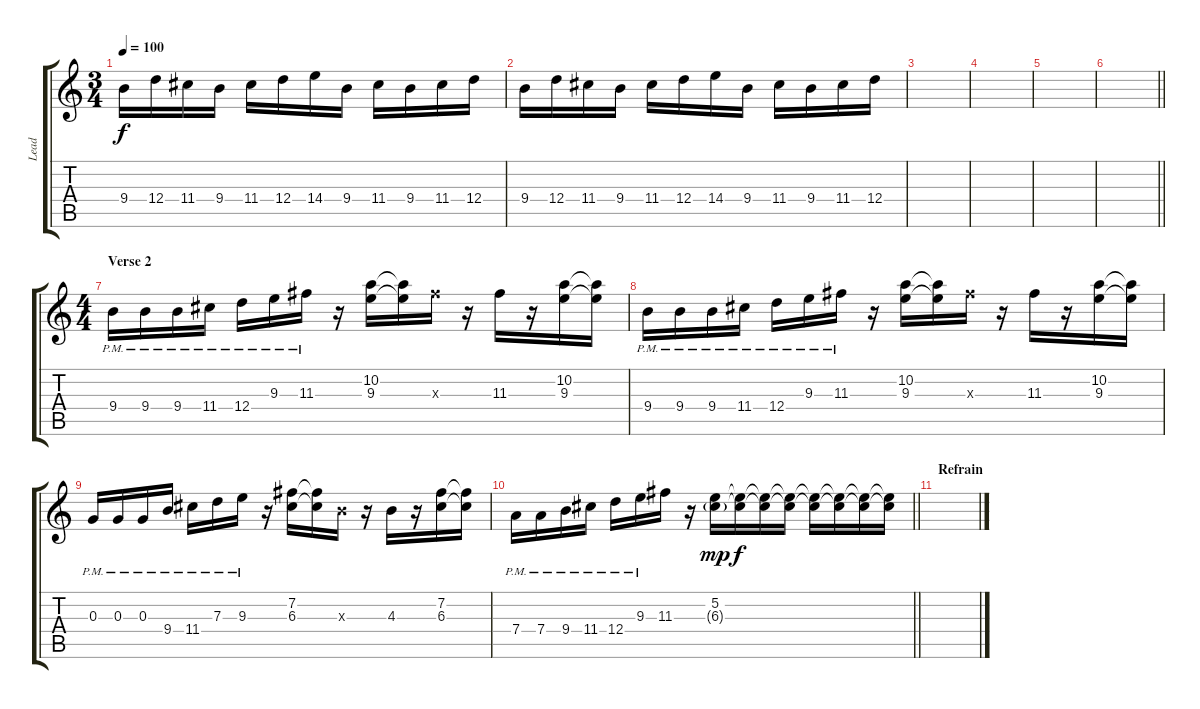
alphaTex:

\track ("Lead" "Lead") {instrument distortionguitar}
\staff {score tabs}
\tuning (E4 B3 G3 D3 A2 D2) {hide}
\ts (3 4)
\tempo 100
\clef g2
\ks c
9.4.16{dy f} 12.4.16 11.4.16 9.4.16 11.4.16 12.4.16 14.4.16 9.4.16 11.4.16 9.4.16 11.4.16 12.4.16 |
9.4.16 12.4.16 11.4.16 9.4.16 11.4.16 12.4.16 14.4.16 9.4.16 11.4.16 9.4.16 11.4.16 12.4.16 |
|
|
|
\barLineRight lightlight
|
\ts (4 4)
\section ("" "Verse 2")
9.4{pm}.16 9.4{pm}.16 9.4{pm}.16 11.4{pm}.16 12.4{pm}.16 9.3{pm}.16 11.3{pm}.16 r.16 (10.2 9.3).16 (10.2{t} 9.3{t}).16 11.3{x}.16 r.16 11.3.16 r.16 (10.2 9.3).16 (10.2{t} 9.3{t}).16 |
9.4{pm}.16 9.4{pm}.16 9.4{pm}.16 11.4{pm}.16 12.4{pm}.16 9.3{pm}.16 11.3{pm}.16 r.16 (10.2 9.3).16 (10.2{t} 9.3{t}).16 11.3{x}.16 r.16 11.3.16 r.16 (10.2 9.3).16 (10.2{t} 9.3{t}).16 |
0.3{pm}.16 0.3{pm}.16 0.3{pm}.16 9.4{pm}.16 11.4{pm}.16 7.3{pm}.16 9.3{pm}.16 r.16 (7.2 6.3).16 (7.2{t} 6.3{t}).16 4.3{x}.16 r.16 4.3.16 r.16 (7.2 6.3).16 (7.2{t} 6.3{t}).16 |
\barLineRight lightlight
7.4{pm}.16 7.4{pm}.16 9.4{pm}.16 11.4{pm}.16 12.4{pm}.16 9.3{pm}.16 11.3.16 r.16 (5.2 6.3{g}).16{dy mp} (5.2{t} 6.3{t}).16{dy f} (5.2{t} 6.3{t}).16 (5.2{t} 6.3{t}).16 (5.2{t} 6.3{t}).16 (5.2{t} 6.3{t}).16 (5.2{t} 6.3{t}).16 (5.2{t} 6.3{t}).16 |
\section ("" "Refrain")
